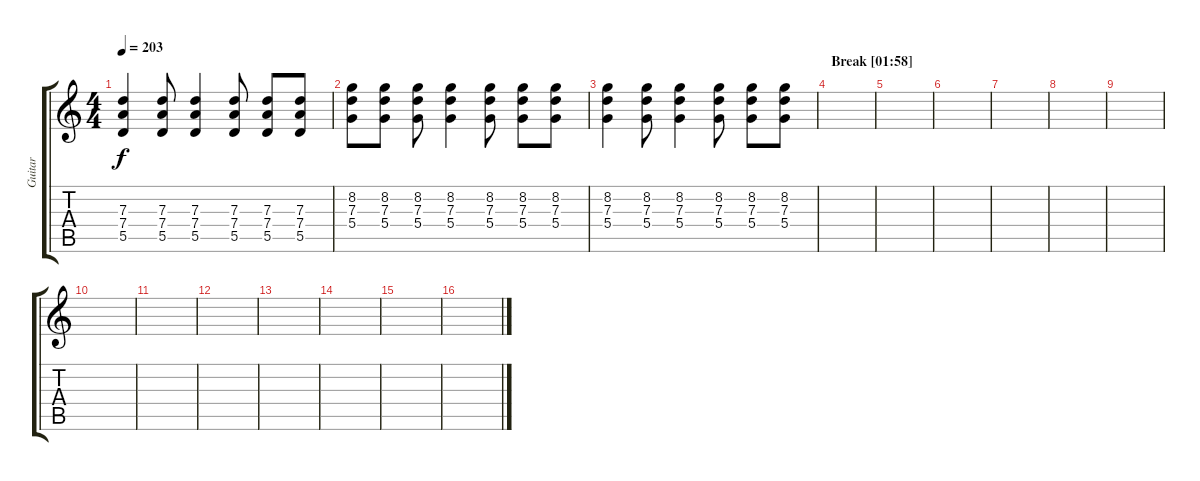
\track ("Guitar" "Guitar") {instrument distortionguitar}
\staff {score tabs}
\tuning (E4 B3 G3 D3 A2 E2) {hide}
\ts (4 4)
\tempo 203
\clef g2
\ks c
(7.3 7.4 5.5).4{dy f} (7.3 7.4 5.5).8 (7.3 7.4 5.5).4 (7.3 7.4 5.5).8 (7.3 7.4 5.5).8 (7.3 7.4 5.5).8 |
\section ("" "")
(8.2 7.3 5.4).8 (8.2 7.3 5.4).8 (8.2 7.3 5.4).8 (8.2 7.3 5.4).4 (8.2 7.3 5.4).8 (8.2 7.3 5.4).8 (8.2 7.3 5.4).8 |
(8.2 7.3 5.4).4 (8.2 7.3 5.4).8 (8.2 7.3 5.4).4 (8.2 7.3 5.4).8 (8.2 7.3 5.4).8 (8.2 7.3 5.4).8 |
\section ("" "Break [01:58]")
|
|
|
|
|
|
|
|
\section ("" "")
|
|
|
|
\section ("" "")
